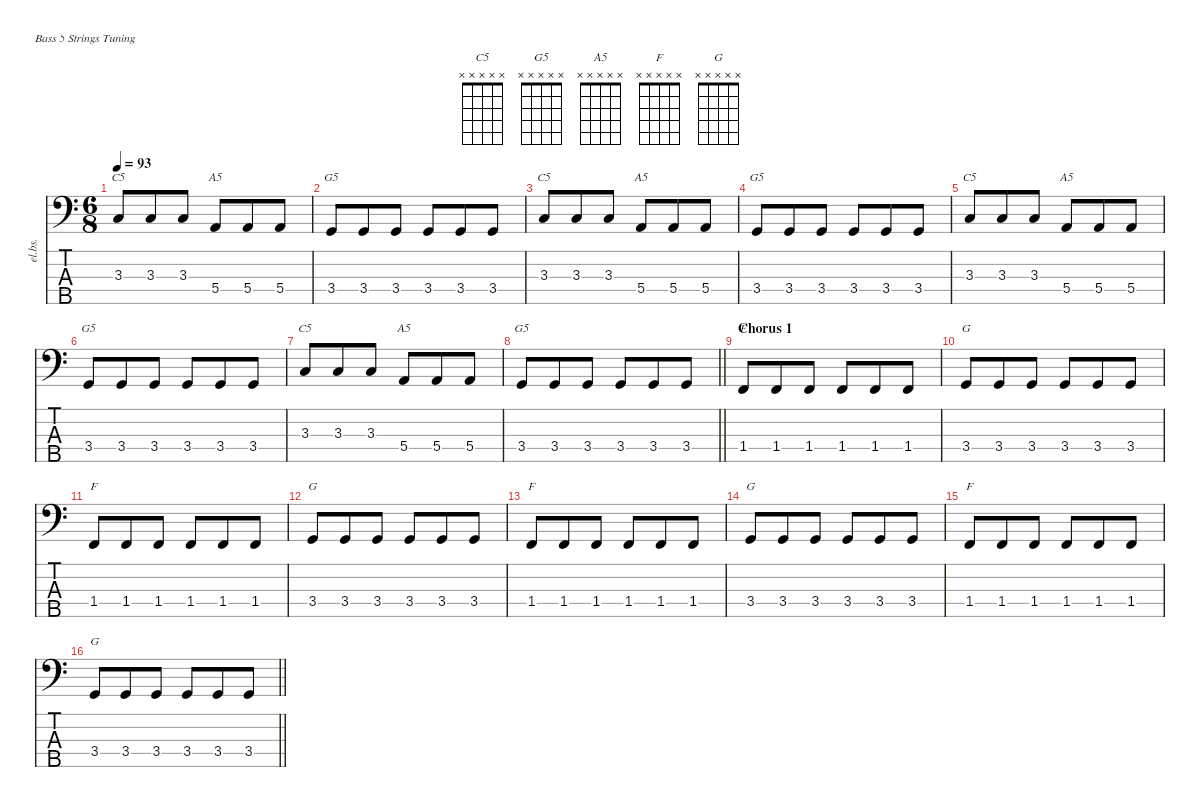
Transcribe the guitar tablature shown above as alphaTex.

\defaultSystemsLayout 4
\hideDynamics
\bracketExtendMode nobrackets
\otherSystemsTrackNameOrientation horizontal
\track ("Bass" "el.bs.") {instrument electricbassfinger}
\staff {score tabs}
\tuning (G2 D2 A1 E1 B0)
\chord ("C5" x x x x x)
\chord ("G5" x x x x x)
\chord ("A5" x x x x x)
\chord ("F" x x x x x)
\chord ("G" x x x x x)
\ts (6 8)
\tempo 93
\clef f4
\ks c
3.3.8{ch "C5" dy f beam Up} 3.3.8{beam Up} 3.3.8{beam Up} 5.4.8{ch "A5" beam Up} 5.4.8{beam Up} 5.4.8{beam Up} |
3.4.8{ch "G5" beam Up} 3.4.8{beam Up} 3.4.8{beam Up} 3.4.8{beam Up} 3.4.8{beam Up} 3.4.8{beam Up} |
3.3.8{ch "C5" beam Up} 3.3.8{beam Up} 3.3.8{beam Up} 5.4.8{ch "A5" beam Up} 5.4.8{beam Up} 5.4.8{beam Up} |
3.4.8{ch "G5" beam Up} 3.4.8{beam Up} 3.4.8{beam Up} 3.4.8{beam Up} 3.4.8{beam Up} 3.4.8{beam Up} |
3.3.8{ch "C5" beam Up} 3.3.8{beam Up} 3.3.8{beam Up} 5.4.8{ch "A5" beam Up} 5.4.8{beam Up} 5.4.8{beam Up} |
3.4.8{ch "G5" beam Up} 3.4.8{beam Up} 3.4.8{beam Up} 3.4.8{beam Up} 3.4.8{beam Up} 3.4.8{beam Up} |
3.3.8{ch "C5" beam Up} 3.3.8{beam Up} 3.3.8{beam Up} 5.4.8{ch "A5" beam Up} 5.4.8{beam Up} 5.4.8{beam Up} |
\barLineRight lightlight
3.4.8{ch "G5" beam Up} 3.4.8{beam Up} 3.4.8{beam Up} 3.4.8{beam Up} 3.4.8{beam Up} 3.4.8{beam Up} |
\section ("" "Chorus 1")
1.4.8{ch "F" beam Up} 1.4.8{beam Up} 1.4.8{beam Up} 1.4.8{beam Up} 1.4.8{beam Up} 1.4.8{beam Up} |
3.4.8{ch "G" beam Up} 3.4.8{beam Up} 3.4.8{beam Up} 3.4.8{beam Up} 3.4.8{beam Up} 3.4.8{beam Up} |
1.4.8{ch "F" beam Up} 1.4.8{beam Up} 1.4.8{beam Up} 1.4.8{beam Up} 1.4.8{beam Up} 1.4.8{beam Up} |
3.4.8{ch "G" beam Up} 3.4.8{beam Up} 3.4.8{beam Up} 3.4.8{beam Up} 3.4.8{beam Up} 3.4.8{beam Up} |
1.4.8{ch "F" beam Up} 1.4.8{beam Up} 1.4.8{beam Up} 1.4.8{beam Up} 1.4.8{beam Up} 1.4.8{beam Up} |
3.4.8{ch "G" beam Up} 3.4.8{beam Up} 3.4.8{beam Up} 3.4.8{beam Up} 3.4.8{beam Up} 3.4.8{beam Up} |
1.4.8{ch "F" beam Up} 1.4.8{beam Up} 1.4.8{beam Up} 1.4.8{beam Up} 1.4.8{beam Up} 1.4.8{beam Up} |
\barLineRight lightlight
3.4.8{ch "G" beam Up} 3.4.8{beam Up} 3.4.8{beam Up} 3.4.8{beam Up} 3.4.8{beam Up} 3.4.8{beam Up}
